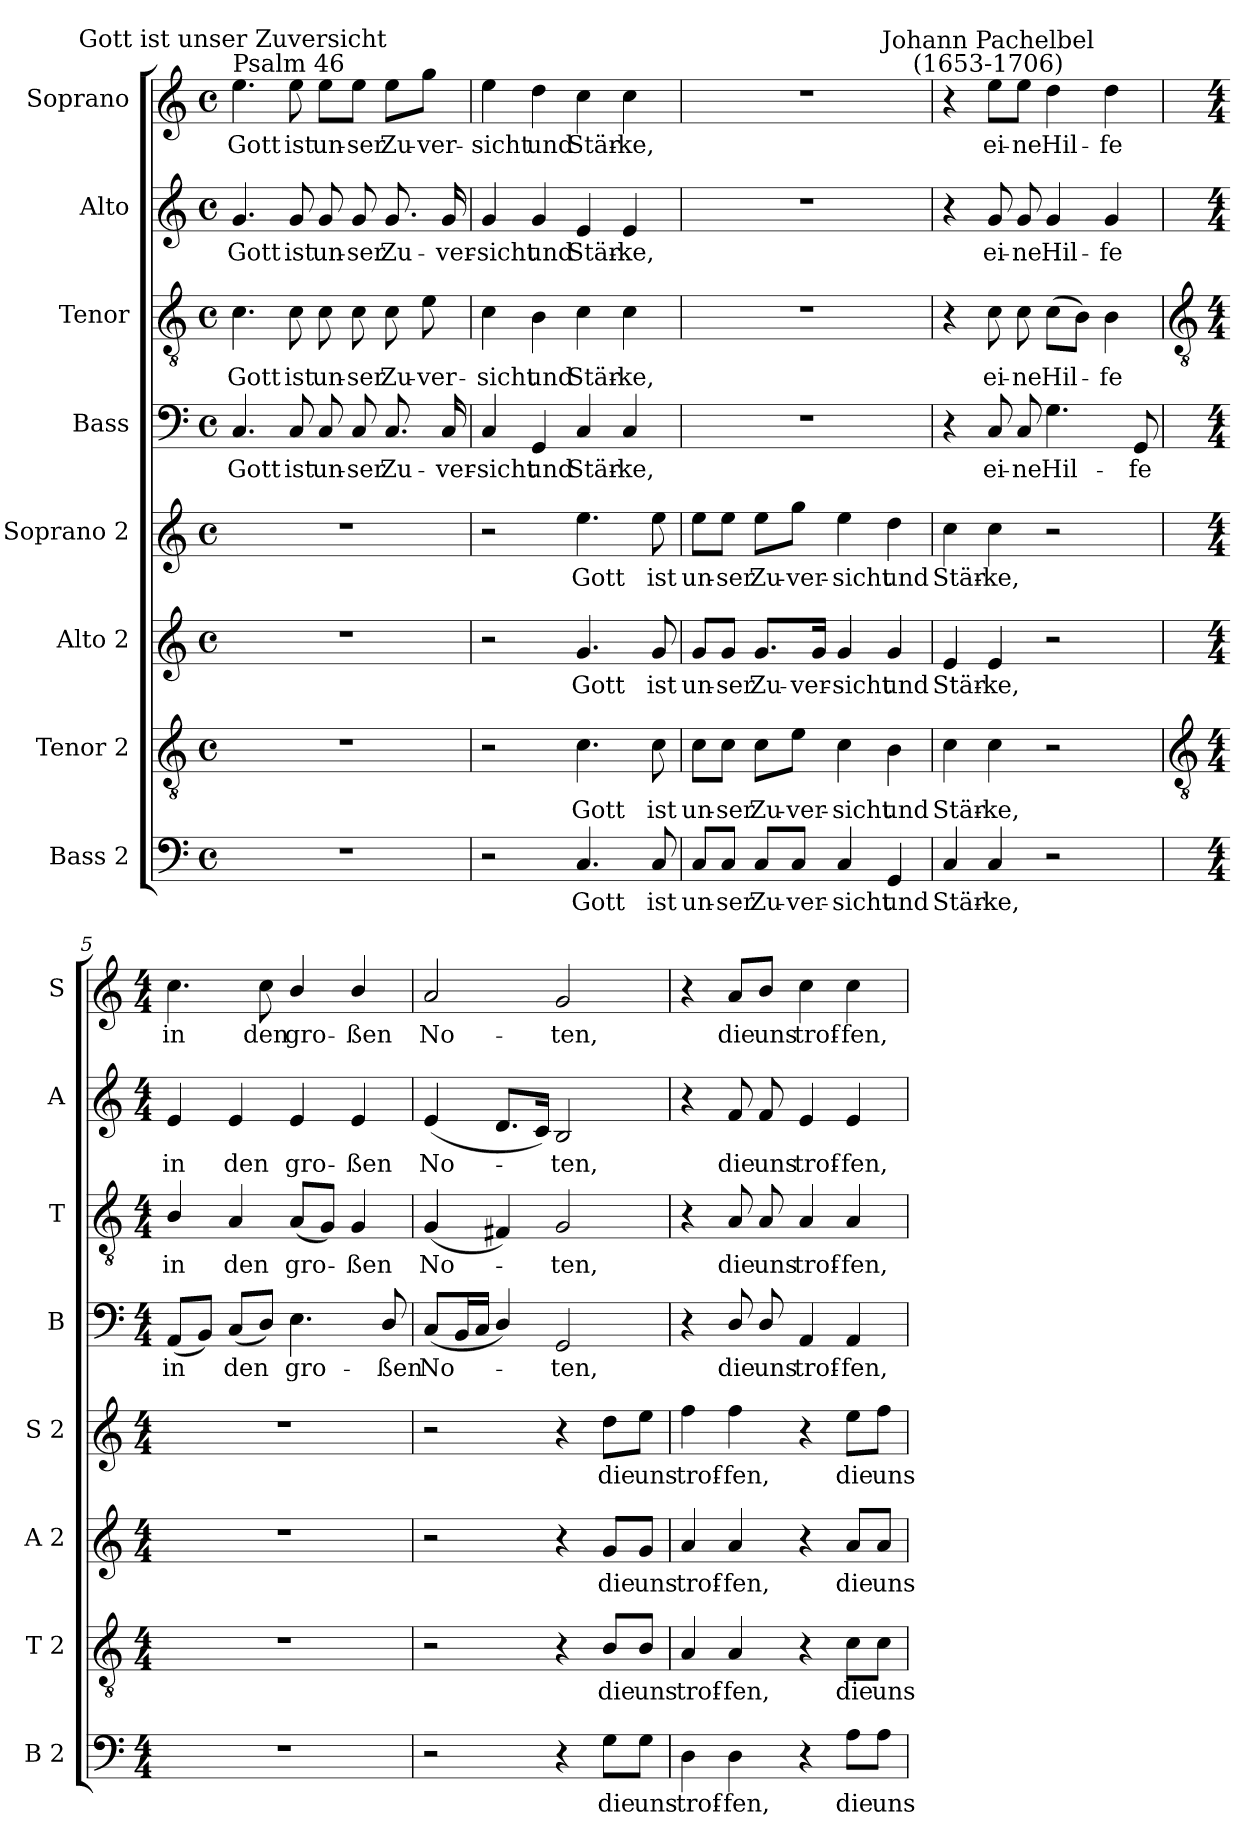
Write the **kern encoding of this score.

**kern	**text	**kern	**text	**kern	**text	**kern	**text	**kern	**text	**kern	**text	**kern	**text	**kern	**text
*part8	*part8	*part7	*part7	*part6	*part6	*part5	*part5	*part4	*part4	*part3	*part3	*part2	*part2	*part1	*part1
*staff8	*staff8	*staff7	*staff7	*staff6	*staff6	*staff5	*staff5	*staff4	*staff4	*staff3	*staff3	*staff2	*staff2	*staff1	*staff1
*I"Bass 2	*	*I"Tenor 2	*	*I"Alto 2	*	*I"Soprano 2	*	*I"Bass	*	*I"Tenor	*	*I"Alto	*	*I"Soprano	*
*I'B 2	*	*I'T 2	*	*I'A 2	*	*I'S 2	*	*I'B	*	*I'T	*	*I'A	*	*I'S	*
*clefF4	*	*clefGv2	*	*clefG2	*	*clefG2	*	*clefF4	*	*clefGv2	*	*clefG2	*	*clefG2	*
*k[]	*	*k[]	*	*k[]	*	*k[]	*	*k[]	*	*k[]	*	*k[]	*	*k[]	*
*C:	*	*C:	*	*C:	*	*C:	*	*C:	*	*C:	*	*C:	*	*C:	*
*M4/4	*	*M4/4	*	*M4/4	*	*M4/4	*	*M4/4	*	*M4/4	*	*M4/4	*	*M4/4	*
*met(c)	*	*met(c)	*	*met(c)	*	*met(c)	*	*met(c)	*	*met(c)	*	*met(c)	*	*met(c)	*
=1	=1	=1	=1	=1	=1	=1	=1	=1	=1	=1	=1	=1	=1	=1	=1
!	!	!	!	!	!	!	!	!	!	!	!	!	!	!LO:TX:a:t=Psalm 46	!
!	!	!	!	!	!	!	!	!	!	!	!	!	!	!LO:TX:a:cj:t=Gott ist unser Zuversicht	!
!	!	!	!	!	!	!	!	!	!LO:LY:b	!	!LO:LY:b	!	!LO:LY:b	!	!LO:LY:b
1r	.	1r	.	1r	.	1r	.	4.C	Gott	4.c	Gott	4.g	Gott	4.ee	Gott
!	!	!	!	!	!	!	!	!	!LO:LY:b	!	!LO:LY:b	!	!LO:LY:b	!	!LO:LY:b
.	.	.	.	.	.	.	.	8C	ist	8c	ist	8g	ist	8ee	ist
!	!	!	!	!	!	!	!	!	!LO:LY:b	!	!LO:LY:b	!	!LO:LY:b	!	!LO:LY:b
.	.	.	.	.	.	.	.	8C	un-	8c	un-	8g	un-	8ee\L	un-
!	!	!	!	!	!	!	!	!	!LO:LY:b	!	!LO:LY:b	!	!LO:LY:b	!	!LO:LY:b
.	.	.	.	.	.	.	.	8C	-ser	8c	-ser	8g	-ser	8ee\J	-ser
!	!	!	!	!	!	!	!	!	!LO:LY:b	!	!LO:LY:b	!	!LO:LY:b	!	!LO:LY:b
.	.	.	.	.	.	.	.	8.C	Zu-	8c	Zu-	8.g	Zu-	8ee\L	Zu-
!	!	!	!	!	!	!	!	!	!	!	!LO:LY:b	!	!	!	!LO:LY:b
.	.	.	.	.	.	.	.	.	.	8e	-ver-	.	.	8gg\J	-ver-
!	!	!	!	!	!	!	!	!	!LO:LY:b	!	!	!	!LO:LY:b	!	!
.	.	.	.	.	.	.	.	16C	-ver-	.	.	16g	-ver-	.	.
=2	=2	=2	=2	=2	=2	=2	=2	=2	=2	=2	=2	=2	=2	=2	=2
!	!	!	!	!	!	!	!	!	!LO:LY:b	!	!LO:LY:b	!	!LO:LY:b	!	!LO:LY:b
2r	.	2r	.	2r	.	2r	.	4C	-sicht	4c	-sicht	4g	-sicht	4ee	-sicht
!	!	!	!	!	!	!	!	!	!LO:LY:b	!	!LO:LY:b	!	!LO:LY:b	!	!LO:LY:b
.	.	.	.	.	.	.	.	4GG	und	4B	und	4g	und	4dd	und
!	!LO:LY:b	!	!LO:LY:b	!	!LO:LY:b	!	!LO:LY:b	!	!LO:LY:b	!	!LO:LY:b	!	!LO:LY:b	!	!LO:LY:b
4.C	Gott	4.c	Gott	4.g	Gott	4.ee	Gott	4C	Stär-	4c	Stär-	4e	Stär-	4cc	Stär-
!	!	!	!	!	!	!	!	!	!LO:LY:b	!	!LO:LY:b	!	!LO:LY:b	!	!LO:LY:b
.	.	.	.	.	.	.	.	4C	-ke,	4c	-ke,	4e	-ke,	4cc	-ke,
!	!LO:LY:b	!	!LO:LY:b	!	!LO:LY:b	!	!LO:LY:b	!	!	!	!	!	!	!	!
8C	ist	8c	ist	8g	ist	8ee	ist	.	.	.	.	.	.	.	.
=3	=3	=3	=3	=3	=3	=3	=3	=3	=3	=3	=3	=3	=3	=3	=3
!	!LO:LY:b	!	!LO:LY:b	!	!LO:LY:b	!	!LO:LY:b	!	!	!	!	!	!	!	!
8C/L	un-	8c\L	un-	8g/L	un-	8ee\L	un-	1r	.	1r	.	1r	.	1r	.
!	!LO:LY:b	!	!LO:LY:b	!	!LO:LY:b	!	!LO:LY:b	!	!	!	!	!	!	!	!
8C/J	-ser	8c\J	-ser	8g/J	-ser	8ee\J	-ser	.	.	.	.	.	.	.	.
!	!LO:LY:b	!	!LO:LY:b	!	!LO:LY:b	!	!LO:LY:b	!	!	!	!	!	!	!	!
8C/L	Zu-	8c\L	Zu-	8.g/L	Zu-	8ee\L	Zu-	.	.	.	.	.	.	.	.
!	!LO:LY:b	!	!LO:LY:b	!	!	!	!LO:LY:b	!	!	!	!	!	!	!	!
8C/J	-ver-	8e\J	-ver-	.	.	8gg\J	-ver-	.	.	.	.	.	.	.	.
!	!	!	!	!	!LO:LY:b	!	!	!	!	!	!	!	!	!	!
.	.	.	.	16g/Jk	-ver-	.	.	.	.	.	.	.	.	.	.
!	!LO:LY:b	!	!LO:LY:b	!	!LO:LY:b	!	!LO:LY:b	!	!	!	!	!	!	!	!
4C	-sicht	4c	-sicht	4g	-sicht	4ee	-sicht	.	.	.	.	.	.	.	.
!	!LO:LY:b	!	!LO:LY:b	!	!LO:LY:b	!	!LO:LY:b	!	!	!	!	!	!	!	!
4GG	und	4B	und	4g	und	4dd	und	.	.	.	.	.	.	.	.
=4	=4	=4	=4	=4	=4	=4	=4	=4	=4	=4	=4	=4	=4	=4	=4
!	!LO:LY:b	!	!LO:LY:b	!	!LO:LY:b	!	!LO:LY:b	!	!	!	!	!	!	!	!
4C	Stär-	4c	Stär-	4e	Stär-	4cc	Stär-	4r	.	4r	.	4r	.	4r	.
!	!	!	!	!	!	!	!	!	!	!	!	!	!	!LO:TX:a:cj:t=Johann Pachelbel\n(1653-1706)	!
!	!LO:LY:b	!	!LO:LY:b	!	!LO:LY:b	!	!LO:LY:b	!	!LO:LY:b	!	!LO:LY:b	!	!LO:LY:b	!	!LO:LY:b
4C	-ke,	4c	-ke,	4e	-ke,	4cc	-ke,	8C	ei-	8c	ei-	8g	ei-	8ee\L	ei-
!	!	!	!	!	!	!	!	!	!LO:LY:b	!	!LO:LY:b	!	!LO:LY:b	!	!LO:LY:b
.	.	.	.	.	.	.	.	8C	-ne	8c	-ne	8g	-ne	8ee\J	-ne
!	!	!	!	!	!	!	!	!	!LO:LY:b	!	!LO:LY:b	!	!LO:LY:b	!	!LO:LY:b
2r	.	2r	.	2r	.	2r	.	4.G	Hil-	(>8cL	Hil-	4g	Hil-	4dd	Hil-
.	.	.	.	.	.	.	.	.	.	8BJ)	.	.	.	.	.
!	!	!	!	!	!	!	!	!	!	!	!LO:LY:b	!	!LO:LY:b	!	!LO:LY:b
.	.	.	.	.	.	.	.	.	.	4B	fe	4g	-fe	4dd	-fe
!	!	!	!	!	!	!	!	!	!LO:LY:b	!	!	!	!	!	!
.	.	.	.	.	.	.	.	8GG	-fe	.	.	.	.	.	.
!!LO:LB:g=z
=5	=5	=5	=5	=5	=5	=5	=5	=5	=5	=5	=5	=5	=5	=5	=5
*	*	*clefGv2	*	*	*	*	*	*	*	*clefGv2	*	*	*	*	*
*M4/4	*	*M4/4	*	*M4/4	*	*M4/4	*	*M4/4	*	*M4/4	*	*M4/4	*	*M4/4	*
!	!	!	!	!	!	!	!	!	!LO:LY:b	!	!LO:LY:b	!	!LO:LY:b	!	!LO:LY:b
1r	.	1r	.	1r	.	1r	.	(<8AAL	in	4B/	in	4e	in	4.cc	in
.	.	.	.	.	.	.	.	8BBJ)	.	.	.	.	.	.	.
!	!	!	!	!	!	!	!	!	!LO:LY:b	!	!LO:LY:b	!	!LO:LY:b	!	!
.	.	.	.	.	.	.	.	(<8CL	den	4A	den	4e	den	.	.
!	!	!	!	!	!	!	!	!	!	!	!	!	!	!	!LO:LY:b
.	.	.	.	.	.	.	.	8DJ)	.	.	.	.	.	8cc	den
!	!	!	!	!	!	!	!	!	!LO:LY:b	!	!LO:LY:b	!	!LO:LY:b	!	!LO:LY:b
.	.	.	.	.	.	.	.	4.E	gro-	(<8AL	gro-	4e	gro-	4b/	gro-
.	.	.	.	.	.	.	.	.	.	8GJ)	.	.	.	.	.
!	!	!	!	!	!	!	!	!	!	!	!LO:LY:b	!	!LO:LY:b	!	!LO:LY:b
.	.	.	.	.	.	.	.	.	.	4G	ßen	4e	-ßen	4b/	-ßen
!	!	!	!	!	!	!	!	!	!LO:LY:b	!	!	!	!	!	!
.	.	.	.	.	.	.	.	8D/	-ßen	.	.	.	.	.	.
=6	=6	=6	=6	=6	=6	=6	=6	=6	=6	=6	=6	=6	=6	=6	=6
!	!	!	!	!	!	!	!	!	!LO:LY:b	!	!LO:LY:b	!	!LO:LY:b	!	!LO:LY:b
2r	.	2r	.	2r	.	2r	.	(<8CL	No-	(<4G	No-	(<4e	No-	2a	No-
.	.	.	.	.	.	.	.	16BBL	.	.	.	.	.	.	.
.	.	.	.	.	.	.	.	16CJJ	.	.	.	.	.	.	.
.	.	.	.	.	.	.	.	4D/)	.	4F#X)	.	8.dL	.	.	.
.	.	.	.	.	.	.	.	.	.	.	.	16cJ)	.	.	.
!	!	!	!	!	!	!	!	!	!LO:LY:b	!	!LO:LY:b	!	!LO:LY:b	!	!LO:LY:b
4r	.	4r	.	4r	.	4r	.	2GG	ten,	2G	ten,	2B	ten,	2g	-ten,
!	!LO:LY:b	!	!LO:LY:b	!	!LO:LY:b	!	!LO:LY:b	!	!	!	!	!	!	!	!
8G\L	die	8B/L	die	8g/L	die	8dd\L	die	.	.	.	.	.	.	.	.
!	!LO:LY:b	!	!LO:LY:b	!	!LO:LY:b	!	!LO:LY:b	!	!	!	!	!	!	!	!
8G\J	uns	8B/J	uns	8g/J	uns	8ee\J	uns	.	.	.	.	.	.	.	.
=7	=7	=7	=7	=7	=7	=7	=7	=7	=7	=7	=7	=7	=7	=7	=7
!	!LO:LY:b	!	!LO:LY:b	!	!LO:LY:b	!	!LO:LY:b	!	!	!	!	!	!	!	!
4D	trof-	4A	trof-	4a	trof-	4ff	trof-	4r	.	4r	.	4r	.	4r	.
!	!LO:LY:b	!	!LO:LY:b	!	!LO:LY:b	!	!LO:LY:b	!	!LO:LY:b	!	!LO:LY:b	!	!LO:LY:b	!	!LO:LY:b
4D	-fen,	4A	-fen,	4a	-fen,	4ff	-fen,	8D/	die	8A	die	8f	die	8a/L	die
!	!	!	!	!	!	!	!	!	!LO:LY:b	!	!LO:LY:b	!	!LO:LY:b	!	!LO:LY:b
.	.	.	.	.	.	.	.	8D/	uns	8A	uns	8f	uns	8b/J	uns
!	!	!	!	!	!	!	!	!	!LO:LY:b	!	!LO:LY:b	!	!LO:LY:b	!	!LO:LY:b
4r	.	4r	.	4r	.	4r	.	4AA	trof-	4A	trof-	4e	trof-	4cc	trof-
!	!LO:LY:b	!	!LO:LY:b	!	!LO:LY:b	!	!LO:LY:b	!	!LO:LY:b	!	!LO:LY:b	!	!LO:LY:b	!	!LO:LY:b
8A\L	die	8c\L	die	8a/L	die	8ee\L	die	4AA	-fen,	4A	-fen,	4e	-fen,	4cc	-fen,
!	!LO:LY:b	!	!LO:LY:b	!	!LO:LY:b	!	!LO:LY:b	!	!	!	!	!	!	!	!
8A\J	uns	8c\J	uns	8a/J	uns	8ff\J	uns	.	.	.	.	.	.	.	.
=	=	=	=	=	=	=	=	=	=	=	=	=	=	=	=
*-	*-	*-	*-	*-	*-	*-	*-	*-	*-	*-	*-	*-	*-	*-	*-
